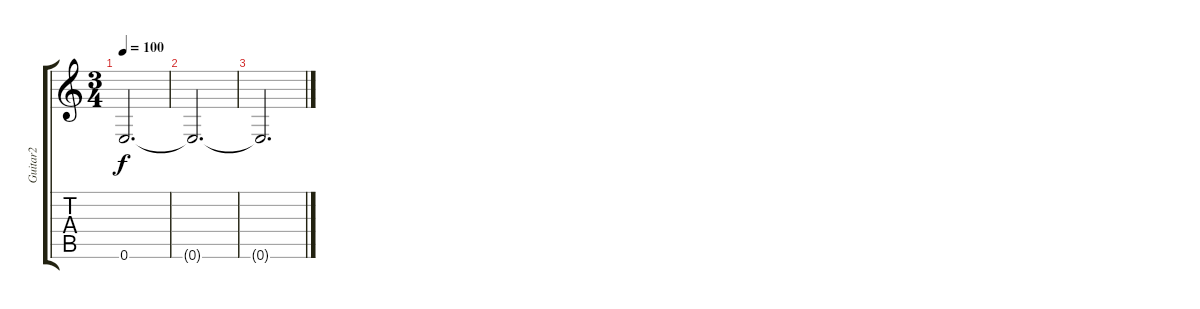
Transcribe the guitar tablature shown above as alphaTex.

\track ("Guitar2" "Guitar2") {instrument distortionguitar}
\staff {score tabs}
\tuning (E4 B3 G3 D3 A2 E2) {hide}
\ts (3 4)
\tempo 100
\clef g2
\ks c
0.6.2{d dy f} |
0.6{t}.2{d} |
0.6{t}.2{d}
